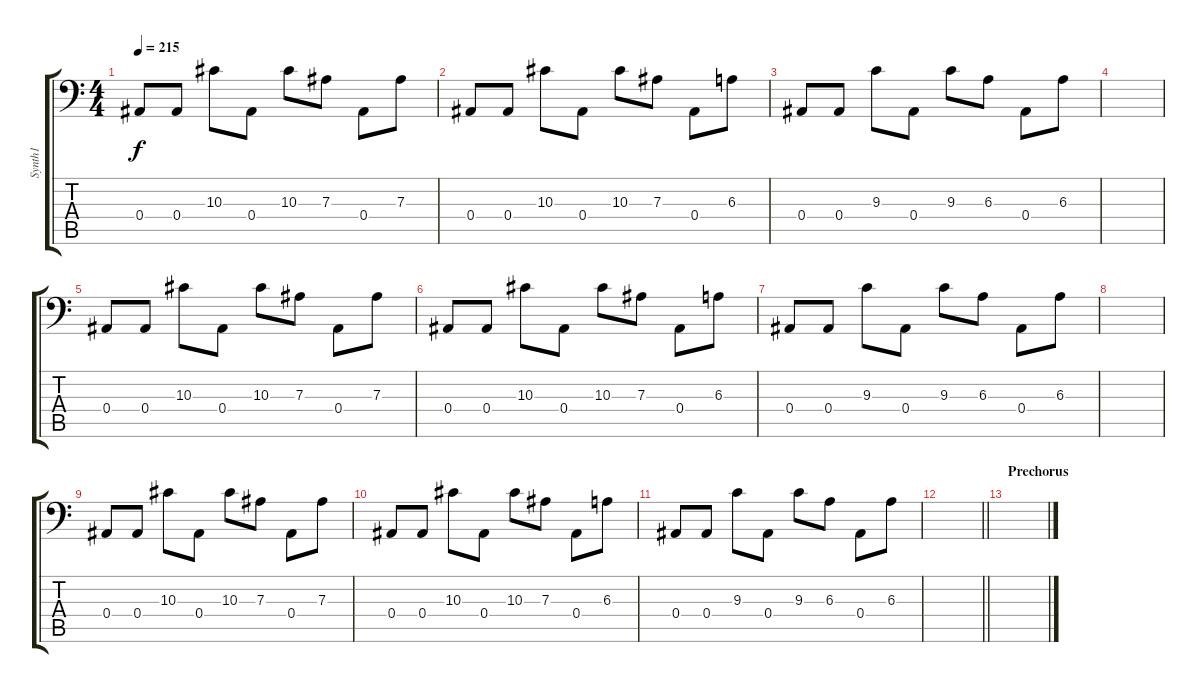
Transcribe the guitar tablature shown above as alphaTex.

\track ("Synth1" "Synth1") {instrument pad3polysynth}
\staff {score tabs}
\tuning (C4 G3 Eb3 Bb2 F2 Bb1) {hide}
\ts (4 4)
\tempo 215
\clef f4
\ks c
0.4.8{dy f} 0.4.8 10.3.8 0.4.8 10.3.8 7.3.8 0.4.8 7.3.8 |
0.4.8 0.4.8 10.3.8 0.4.8 10.3.8 7.3.8 0.4.8 6.3.8 |
0.4.8 0.4.8 9.3.8 0.4.8 9.3.8 6.3.8 0.4.8 6.3.8 |
|
0.4.8 0.4.8 10.3.8 0.4.8 10.3.8 7.3.8 0.4.8 7.3.8 |
0.4.8 0.4.8 10.3.8 0.4.8 10.3.8 7.3.8 0.4.8 6.3.8 |
0.4.8 0.4.8 9.3.8 0.4.8 9.3.8 6.3.8 0.4.8 6.3.8 |
|
0.4.8 0.4.8 10.3.8 0.4.8 10.3.8 7.3.8 0.4.8 7.3.8 |
0.4.8 0.4.8 10.3.8 0.4.8 10.3.8 7.3.8 0.4.8 6.3.8 |
0.4.8 0.4.8 9.3.8 0.4.8 9.3.8 6.3.8 0.4.8 6.3.8 |
\barLineRight lightlight
|
\section ("" "Prechorus")
